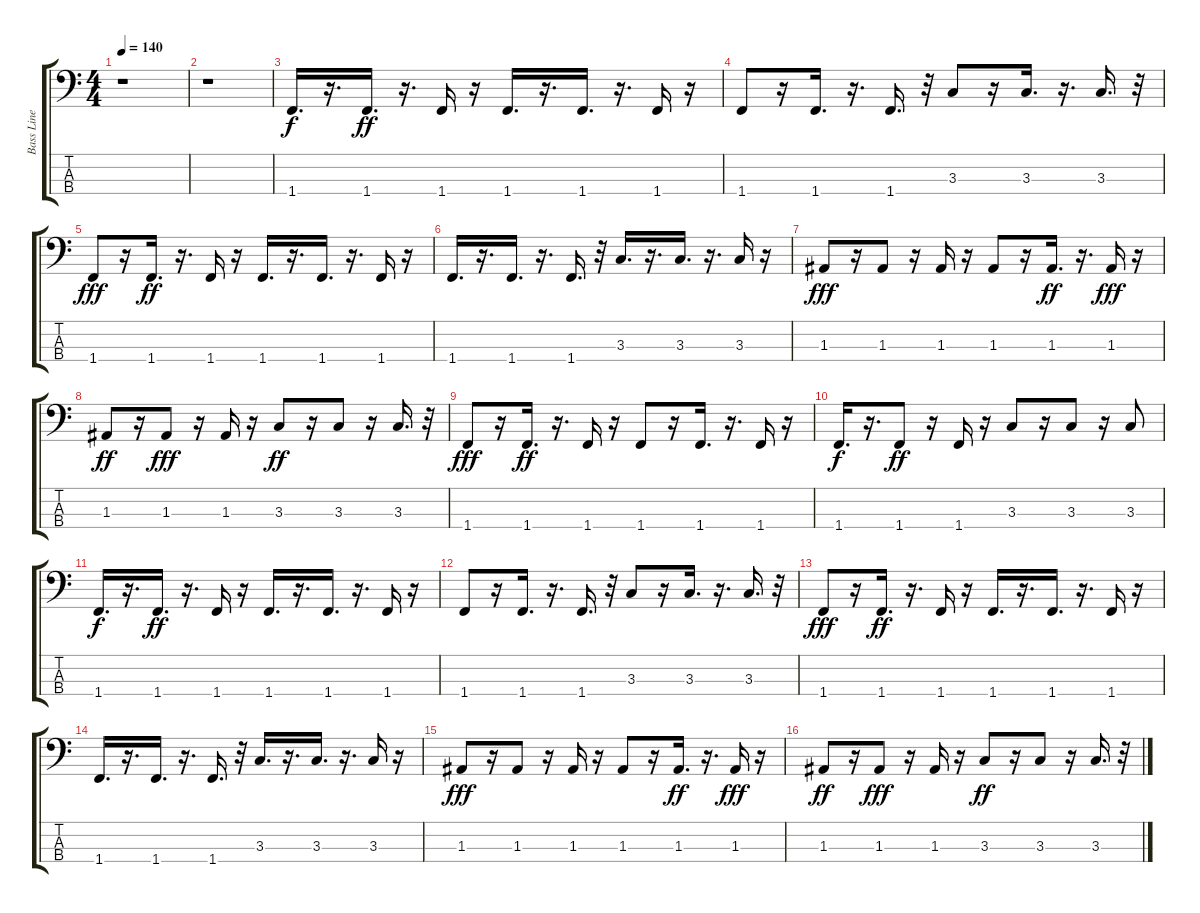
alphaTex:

\track ("Bass Line" "Bass Line") {instrument acousticbass}
\staff {score tabs}
\tuning (G2 D2 A1 E1) {hide}
\ts (4 4)
\tempo 140
\clef f4
\ks c
r.1{dy ff} |
r.1 |
1.4.16{d dy f} r.16{d} 1.4.16{d dy ff} r.16{d} 1.4.16 r.16 1.4.16{d} r.16{d} 1.4.16{d} r.16{d} 1.4.16 r.16 |
1.4.8 r.16 1.4.16{d} r.16{d} 1.4.16{d} r.32 3.3.8 r.16 3.3.16{d} r.16{d} 3.3.16{d} r.32 |
1.4.8{dy fff} r.16 1.4.16{d dy ff} r.16{d} 1.4.16 r.16 1.4.16{d} r.16{d} 1.4.16{d} r.16{d} 1.4.16 r.16 |
1.4.16{d} r.16{d} 1.4.16{d} r.16{d} 1.4.16{d} r.32 3.3.16{d} r.16{d} 3.3.16{d} r.16{d} 3.3.16 r.16 |
1.3.8{dy fff} r.16 1.3.8 r.16 1.3.16 r.16 1.3.8 r.16 1.3.16{d dy ff} r.16{d} 1.3.16{dy fff} r.16 |
1.3.8{dy ff} r.16 1.3.8{dy fff} r.16 1.3.16 r.16 3.3.8{dy ff} r.16 3.3.8 r.16 3.3.16{d} r.32 |
1.4.8{dy fff} r.16 1.4.16{d dy ff} r.16{d} 1.4.16 r.16 1.4.8 r.16 1.4.16{d} r.16{d} 1.4.16 r.16 |
1.4.16{d dy f} r.16{d} 1.4.8{dy ff} r.16 1.4.16 r.16 3.3.8 r.16 3.3.8 r.16 3.3.8 |
1.4.16{d dy f} r.16{d} 1.4.16{d dy ff} r.16{d} 1.4.16 r.16 1.4.16{d} r.16{d} 1.4.16{d} r.16{d} 1.4.16 r.16 |
1.4.8 r.16 1.4.16{d} r.16{d} 1.4.16{d} r.32 3.3.8 r.16 3.3.16{d} r.16{d} 3.3.16{d} r.32 |
1.4.8{dy fff} r.16 1.4.16{d dy ff} r.16{d} 1.4.16 r.16 1.4.16{d} r.16{d} 1.4.16{d} r.16{d} 1.4.16 r.16 |
1.4.16{d} r.16{d} 1.4.16{d} r.16{d} 1.4.16{d} r.32 3.3.16{d} r.16{d} 3.3.16{d} r.16{d} 3.3.16 r.16 |
1.3.8{dy fff} r.16 1.3.8 r.16 1.3.16 r.16 1.3.8 r.16 1.3.16{d dy ff} r.16{d} 1.3.16{dy fff} r.16 |
1.3.8{dy ff} r.16 1.3.8{dy fff} r.16 1.3.16 r.16 3.3.8{dy ff} r.16 3.3.8 r.16 3.3.16{d} r.32
